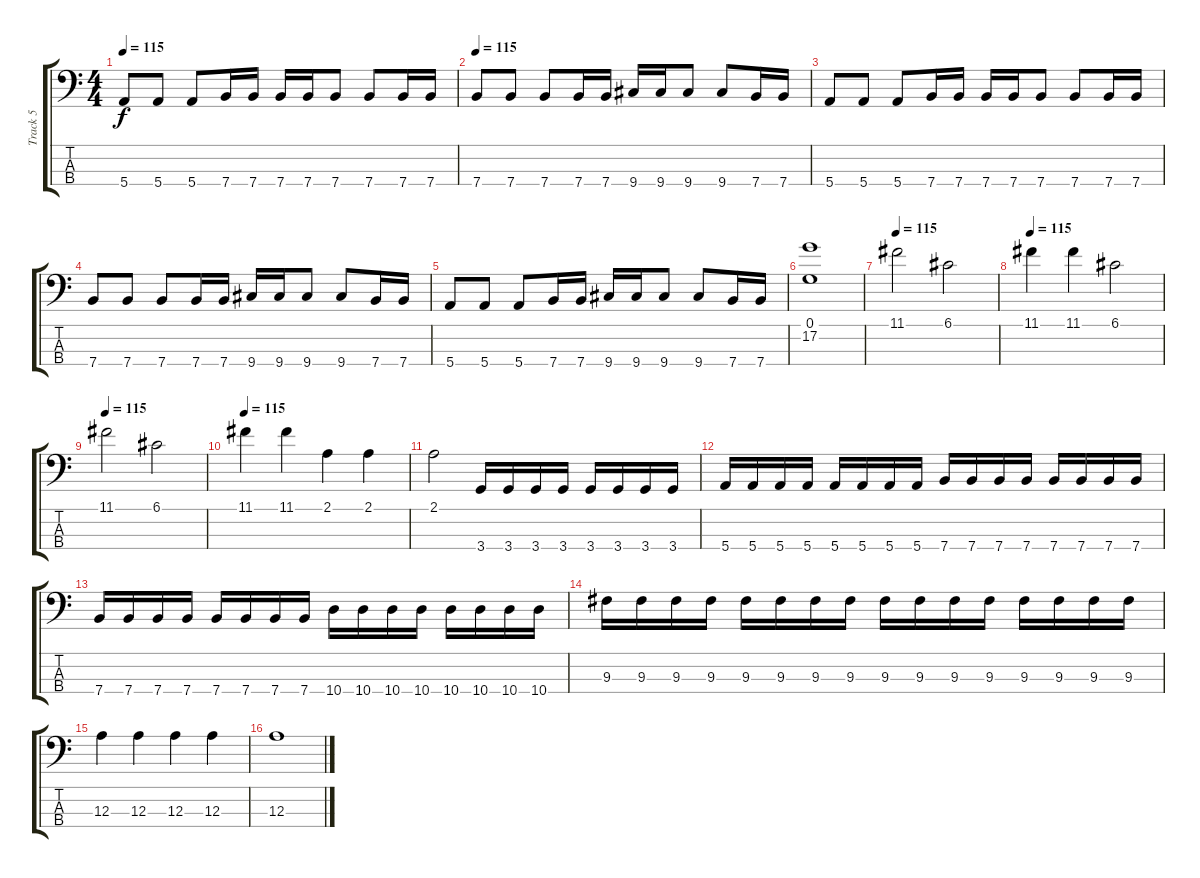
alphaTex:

\track ("Track 5" "Track 5") {instrument electricbassfinger}
\staff {score tabs}
\tuning (G2 D2 A1 E1) {hide}
\ts (4 4)
\tempo 115
\clef f4
\ks c
5.4.8{dy f} 5.4.8 5.4.8 7.4.16 7.4.16 7.4.16 7.4.16 7.4.8 7.4.8 7.4.16 7.4.16 |
\tempo 115
7.4.8 7.4.8 7.4.8 7.4.16 7.4.16 9.4.16 9.4.16 9.4.8 9.4.8 7.4.16 7.4.16 |
5.4.8 5.4.8 5.4.8 7.4.16 7.4.16 7.4.16 7.4.16 7.4.8 7.4.8 7.4.16 7.4.16 |
7.4.8 7.4.8 7.4.8 7.4.16 7.4.16 9.4.16 9.4.16 9.4.8 9.4.8 7.4.16 7.4.16 |
5.4.8 5.4.8 5.4.8 7.4.16 7.4.16 9.4.16 9.4.16 9.4.8 9.4.8 7.4.16 7.4.16 |
(0.1 17.2).1 |
\tempo 115
11.1.2 6.1.2 |
\tempo 115
11.1.4 11.1.4 6.1.2 |
\tempo 115
11.1.2 6.1.2 |
\tempo 115
11.1.4 11.1.4 2.1.4 2.1.4 |
2.1.2 3.4.16 3.4.16 3.4.16 3.4.16 3.4.16 3.4.16 3.4.16 3.4.16 |
5.4.16 5.4.16 5.4.16 5.4.16 5.4.16 5.4.16 5.4.16 5.4.16 7.4.16 7.4.16 7.4.16 7.4.16 7.4.16 7.4.16 7.4.16 7.4.16 |
7.4.16 7.4.16 7.4.16 7.4.16 7.4.16 7.4.16 7.4.16 7.4.16 10.4.16 10.4.16 10.4.16 10.4.16 10.4.16 10.4.16 10.4.16 10.4.16 |
9.3.16 9.3.16 9.3.16 9.3.16 9.3.16 9.3.16 9.3.16 9.3.16 9.3.16 9.3.16 9.3.16 9.3.16 9.3.16 9.3.16 9.3.16 9.3.16 |
12.3.4 12.3.4 12.3.4 12.3.4 |
12.3.1
